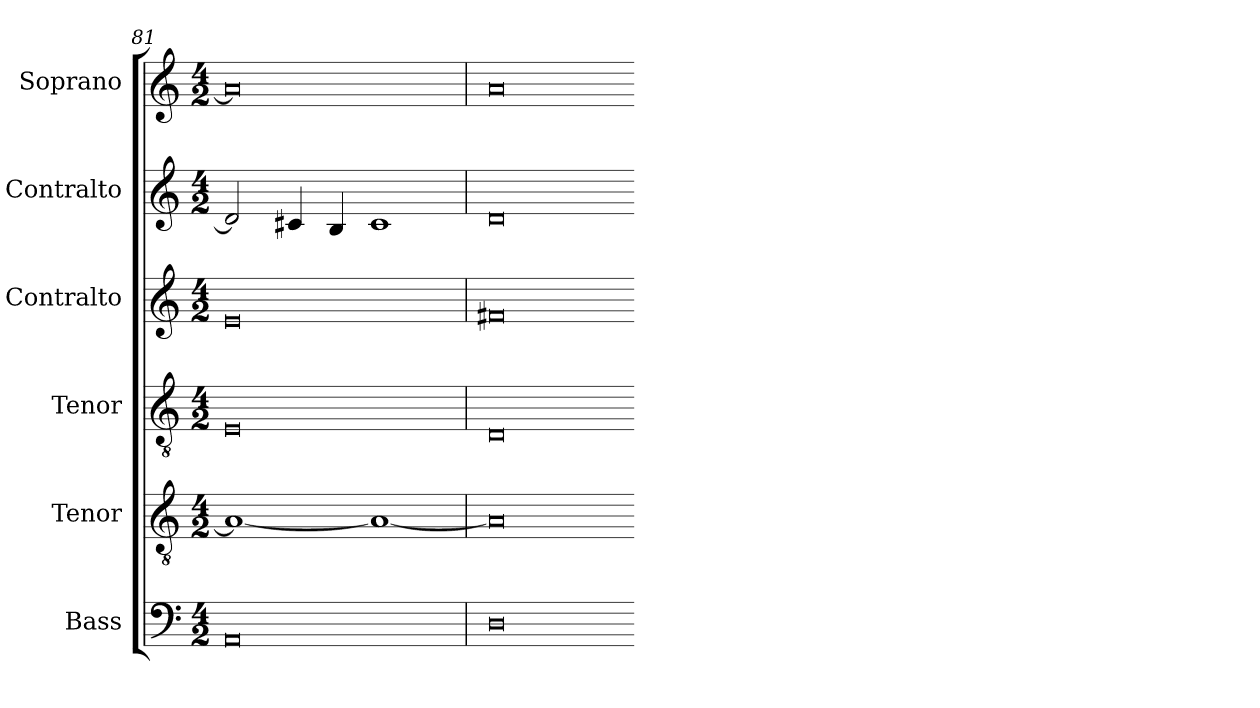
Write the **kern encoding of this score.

**kern	**kern	**kern	**kern	**kern	**kern
*part6	*part5	*part4	*part3	*part2	*part1
*staff6	*staff5	*staff4	*staff3	*staff2	*staff1
*I"Bass	*I"Tenor	*I"Tenor	*I"Contralto	*I"Contralto	*I"Soprano
*I'B	*I'T	*I'T	*I'A	*I'A	*I'S
*clefF4	*clefGv2	*clefGv2	*clefG2	*clefG2	*clefG2
*k[]	*k[]	*k[]	*k[]	*k[]	*k[]
*A:aeo	*A:aeo	*A:aeo	*A:aeo	*A:aeo	*A:aeo
*M4/2	*M4/2	*M4/2	*M4/2	*M4/2	*M4/2
=81	=81	=81	=81	=81	=81
0AA	1A_	0E	0e	2d]	0a]
.	.	.	.	4c#X	.
.	.	.	.	4B	.
.	1A_	.	.	1c#	.
=82	=82	=82	=82	=82	=82
0D	0A]	0D	0f#X	0d	0a
=-	=-	=-	=-	=-	=-
*-	*-	*-	*-	*-	*-
